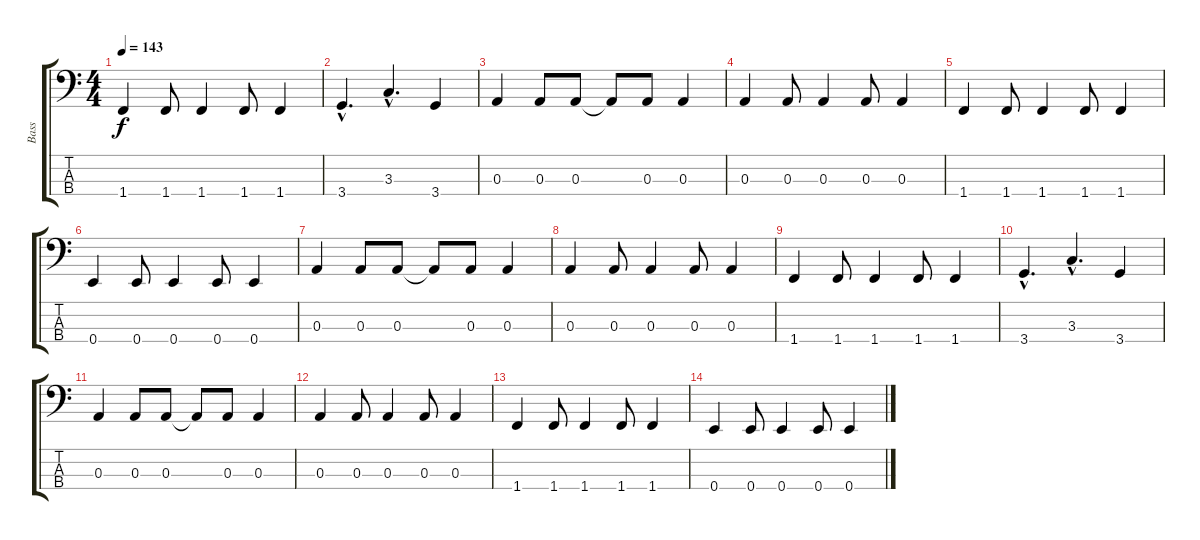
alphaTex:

\track ("Bass" "Bass") {instrument electricbassfinger}
\staff {score tabs}
\tuning (G2 D2 A1 E1) {hide}
\ts (4 4)
\tempo 143
\clef f4
\ks c
1.4.4{dy f} 1.4.8 1.4.4 1.4.8 1.4.4 |
3.4{hac}.4{d} 3.3{hac}.4{d} 3.4.4 |
0.3.4 0.3.8 0.3.8 0.3{t}.8 0.3.8 0.3.4 |
0.3.4 0.3.8 0.3.4 0.3.8 0.3.4 |
1.4.4 1.4.8 1.4.4 1.4.8 1.4.4 |
0.4.4 0.4.8 0.4.4 0.4.8 0.4.4 |
0.3.4 0.3.8 0.3.8 0.3{t}.8 0.3.8 0.3.4 |
0.3.4 0.3.8 0.3.4 0.3.8 0.3.4 |
1.4.4 1.4.8 1.4.4 1.4.8 1.4.4 |
3.4{hac}.4{d} 3.3{hac}.4{d} 3.4.4 |
0.3.4 0.3.8 0.3.8 0.3{t}.8 0.3.8 0.3.4 |
0.3.4 0.3.8 0.3.4 0.3.8 0.3.4 |
1.4.4 1.4.8 1.4.4 1.4.8 1.4.4 |
0.4.4 0.4.8 0.4.4 0.4.8 0.4.4
